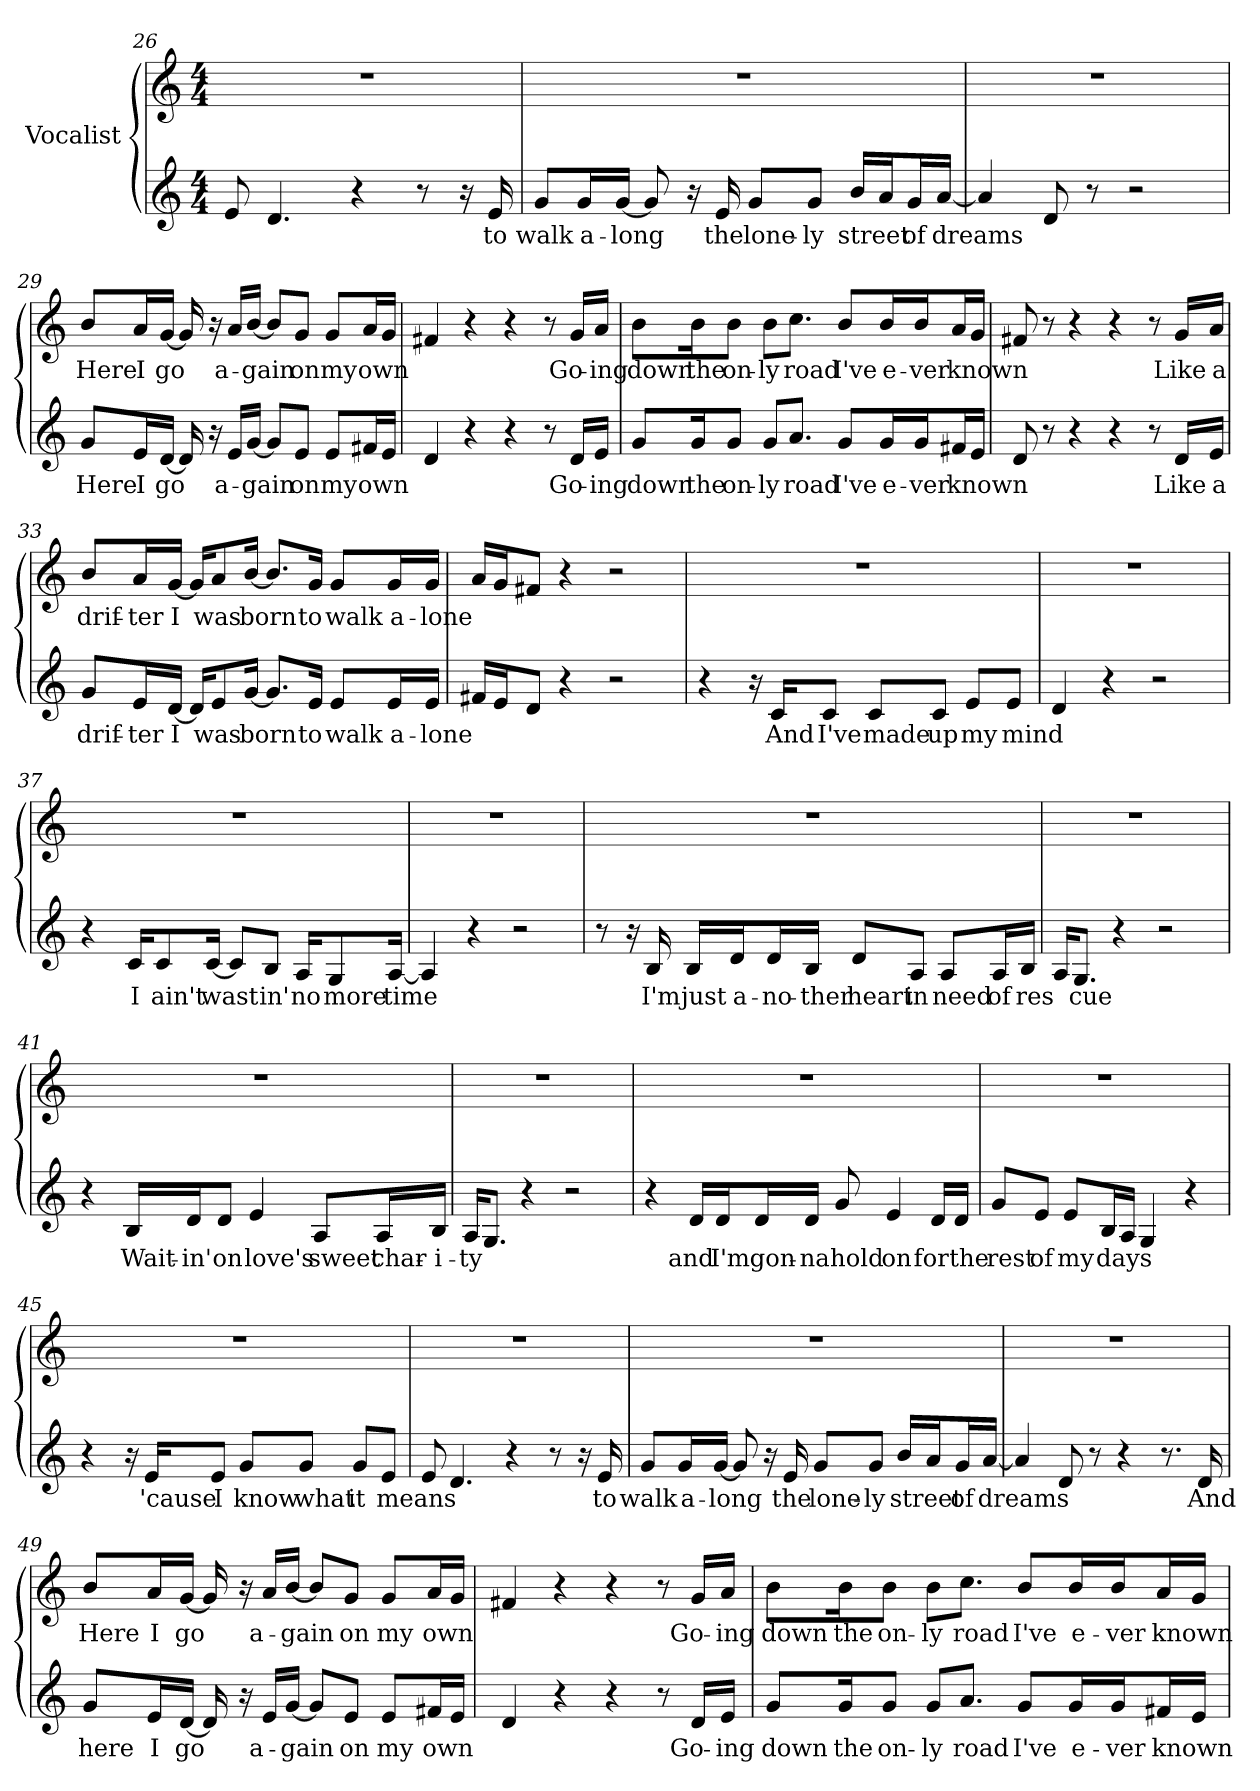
**kern	**text	**kern	**text
*part1	*part1	*part1	*part1
*staff2	*staff2	*staff1	*staff1
*I"Vocalist	*	*	*
*clefG2	*	*clefG2	*
*M4/4	*	*M4/4	*
=26	=26	=26	=26
8e	_	1r	.
4.d	_	.	.
4r	.	.	.
8r	.	.	.
16r	.	.	.
16e	to	.	.
=27	=27	=27	=27
8g/L	walk	1r	.
16g/L	a-	.	.
[16g/JJ	-long	.	.
8g]	_	.	.
16r	.	.	.
16e	the	.	.
8g/L	lone-	.	.
8g/J	-ly	.	.
16b/LL	street	.	.
16a/J	_	.	.
16g/L	of	.	.
[16a/JJ	dreams	.	.
=28	=28	=28	=28
4a]	_	1r	.
8d	_	.	.
8r	.	.	.
2r	.	.	.
=29	=29	=29	=29
8g/L	Here	8b/L	Here
16e/L	I	16a/L	I
[16d/JJ	go	[16g/JJ	go
16d]	_	16g]	_
16r	.	16r	.
16e/LL	a-	16a/LL	a-
[16g/JJ	-gain	[16b/JJ	-gain
8g/L]	_	8b/L]	_
8e/J	on	8g/J	on
8e/L	my	8g/L	my
16f#X/L	own	16a/L	own
16e/JJ	_	16g/JJ	_
=30	=30	=30	=30
4d	_	4f#X	_
4r	.	4r	.
4r	.	4r	.
8r	.	8r	.
16d/LL	Go-	16g/LL	Go-
16e/JJ	-ing	16a/JJ	-ing
=31	=31	=31	=31
8g/L	down	8b\L	down
16g/K	the	16b\K	the
8g/J	on-	8b\J	on-
8g/L	-ly	8b\L	-ly
8.a/J	road	8.cc\J	road
8g/L	I've	8b/L	I've
16g/L	e-	16b/L	e-
16g/J	-ver	16b/J	-ver
16f#X/L	known	16a/L	known
16e/JJ	_	16g/JJ	_
=32	=32	=32	=32
8d	_	8f#X	_
8r	.	8r	.
4r	.	4r	.
4r	.	4r	.
8r	.	8r	.
16d/LL	Like	16g/LL	Like
16e/JJ	a	16a/JJ	a
=33	=33	=33	=33
8g/L	drif-	8b/L	drif-
16e/L	-ter	16a/L	-ter
[16d/JJ	I	[16g/JJ	I
16d/KL]	_	16g/KL]	_
8e/	was	8a/	was
[16g/Jk	born	[16b/Jk	born
8.g/L]	_	8.b/L]	_
16e/Jk	to	16g/Jk	to
8e/L	walk	8g/L	walk
16e/L	a-	16g/L	a-
16e/JJ	-lone	16g/JJ	-lone
=34	=34	=34	=34
16f#X/LL	_	16a/LL	_
16e/J	_	16g/J	_
8d/J	_	8f#X/J	_
4r	.	4r	.
2r	.	2r	.
=35	=35	=35	=35
4r	.	1r	.
16r	.	.	.
16c/KL	And	.	.
8c/J	I've	.	.
8c/L	made	.	.
8c/J	up	.	.
8e/L	my	.	.
8e/J	mind	.	.
=36	=36	=36	=36
4d	_	1r	.
4r	.	.	.
2r	.	.	.
=37	=37	=37	=37
4r	.	1r	.
16c/KL	I	.	.
8c/	ain't	.	.
[16c/Jk	wast-	.	.
8c/L]	_	.	.
8B/J	-in'	.	.
16A/KL	no	.	.
8G/	more	.	.
[16A/Jk	time	.	.
=38	=38	=38	=38
4A]	_	1r	.
4r	.	.	.
2r	.	.	.
=39	=39	=39	=39
8r	.	1r	.
16r	.	.	.
16B	I'm	.	.
16B/LL	just	.	.
16d/J	a-	.	.
16d/L	-no-	.	.
16B/JJ	-ther	.	.
8d/L	heart	.	.
8A/J	in	.	.
8A/L	need	.	.
16A/L	of	.	.
16B/JJ	res-	.	.
=40	=40	=40	=40
16A/KL	_	1r	.
8.G/J	-cue	.	.
4r	.	.	.
2r	.	.	.
=41	=41	=41	=41
4r	.	1r	.
16B/LL	Wait-	.	.
16d/J	-in'	.	.
8d/J	on	.	.
4e	love's	.	.
8A/L	sweet	.	.
16A/L	char-	.	.
16B/JJ	-i-	.	.
=42	=42	=42	=42
16A/KL	-ty	1r	.
8.G/J	_	.	.
4r	.	.	.
2r	.	.	.
=43	=43	=43	=43
4r	.	1r	.
16d/LL	and	.	.
16d/J	I'm	.	.
16d/L	gon-	.	.
16d/JJ	-na	.	.
8g	hold	.	.
4e	on	.	.
16d/LL	for	.	.
16d/JJ	the	.	.
=44	=44	=44	=44
8g/L	rest	1r	.
8e/J	of	.	.
8e/L	my	.	.
16B/L	days	.	.
16A/JJ	_	.	.
4G	_	.	.
4r	.	.	.
=45	=45	=45	=45
4r	.	1r	.
16r	.	.	.
16e/KL	'cause	.	.
8e/J	I	.	.
8g/L	know	.	.
8g/J	what	.	.
8g/L	it	.	.
8e/J	means	.	.
=46	=46	=46	=46
8e	_	1r	.
4.d	_	.	.
4r	.	.	.
8r	.	.	.
16r	.	.	.
16e	to	.	.
=47	=47	=47	=47
8g/L	walk	1r	.
16g/L	a-	.	.
[16g/JJ	-long	.	.
8g]	_	.	.
16r	.	.	.
16e	the	.	.
8g/L	lone-	.	.
8g/J	-ly	.	.
16b/LL	street	.	.
16a/J	_	.	.
16g/L	of	.	.
[16a/JJ	dreams	.	.
=48	=48	=48	=48
4a]	_	1r	.
8d	_	.	.
8r	.	.	.
4r	.	.	.
8.r	.	.	.
16d	And	.	.
=49	=49	=49	=49
8g/L	here	8b/L	Here
16e/L	I	16a/L	I
[16d/JJ	go	[16g/JJ	go
16d]	_	16g]	_
16r	.	16r	.
16e/LL	a-	16a/LL	a-
[16g/JJ	-gain	[16b/JJ	-gain
8g/L]	_	8b/L]	_
8e/J	on	8g/J	on
8e/L	my	8g/L	my
16f#X/L	own	16a/L	own
16e/JJ	_	16g/JJ	_
=50	=50	=50	=50
4d	_	4f#X	_
4r	.	4r	.
4r	.	4r	.
8r	.	8r	.
16d/LL	Go-	16g/LL	Go-
16e/JJ	-ing	16a/JJ	-ing
=51	=51	=51	=51
8g/L	down	8b\L	down
16g/K	the	16b\K	the
8g/J	on-	8b\J	on-
8g/L	-ly	8b\L	-ly
8.a/J	road	8.cc\J	road
8g/L	I've	8b/L	I've
16g/L	e-	16b/L	e-
16g/J	-ver	16b/J	-ver
16f#X/L	known	16a/L	known
16e/JJ	_	16g/JJ	_
=	=	=	=
*-	*-	*-	*-
